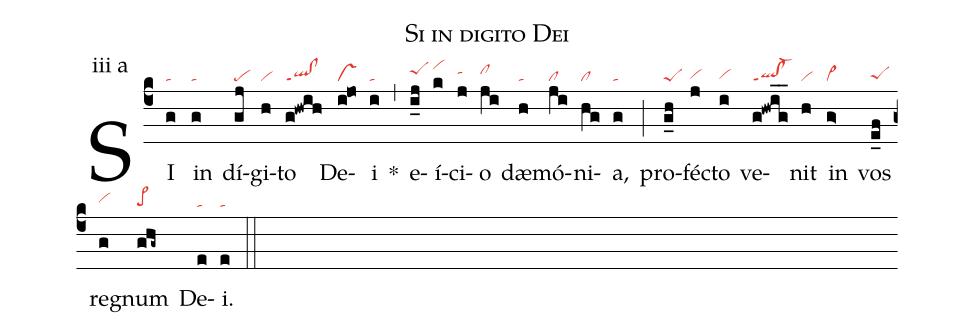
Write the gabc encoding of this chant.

name: Si in digito Dei;
annotation: iii a;
nabc-lines: 1;
%%
(c4)
SI(g|ta) in(g|ta) dí(gj|pe)gi(h|vi)to(g!hwih|ql!clppt1) De(i!jo|vs)i(i|ta) *(,)
e(i_j|peShi)í(k|vihk)ci(j|tahi)o(ji|clhi) dæ(h|ta)mó(ji|cl)ni(hg|cl)a,(g|ta) (;)
pro(g_h|peS)fé(j|vihg)cto(i|vihg) ve(g!hwig__|ql!cl-ppt1)nit(h|vi) in(g>|vi>) vos(e_f|peShg) re(g|vihh)gnum(ghg~|pe>hg) De(e|ta)i.(e|ta) (::)
